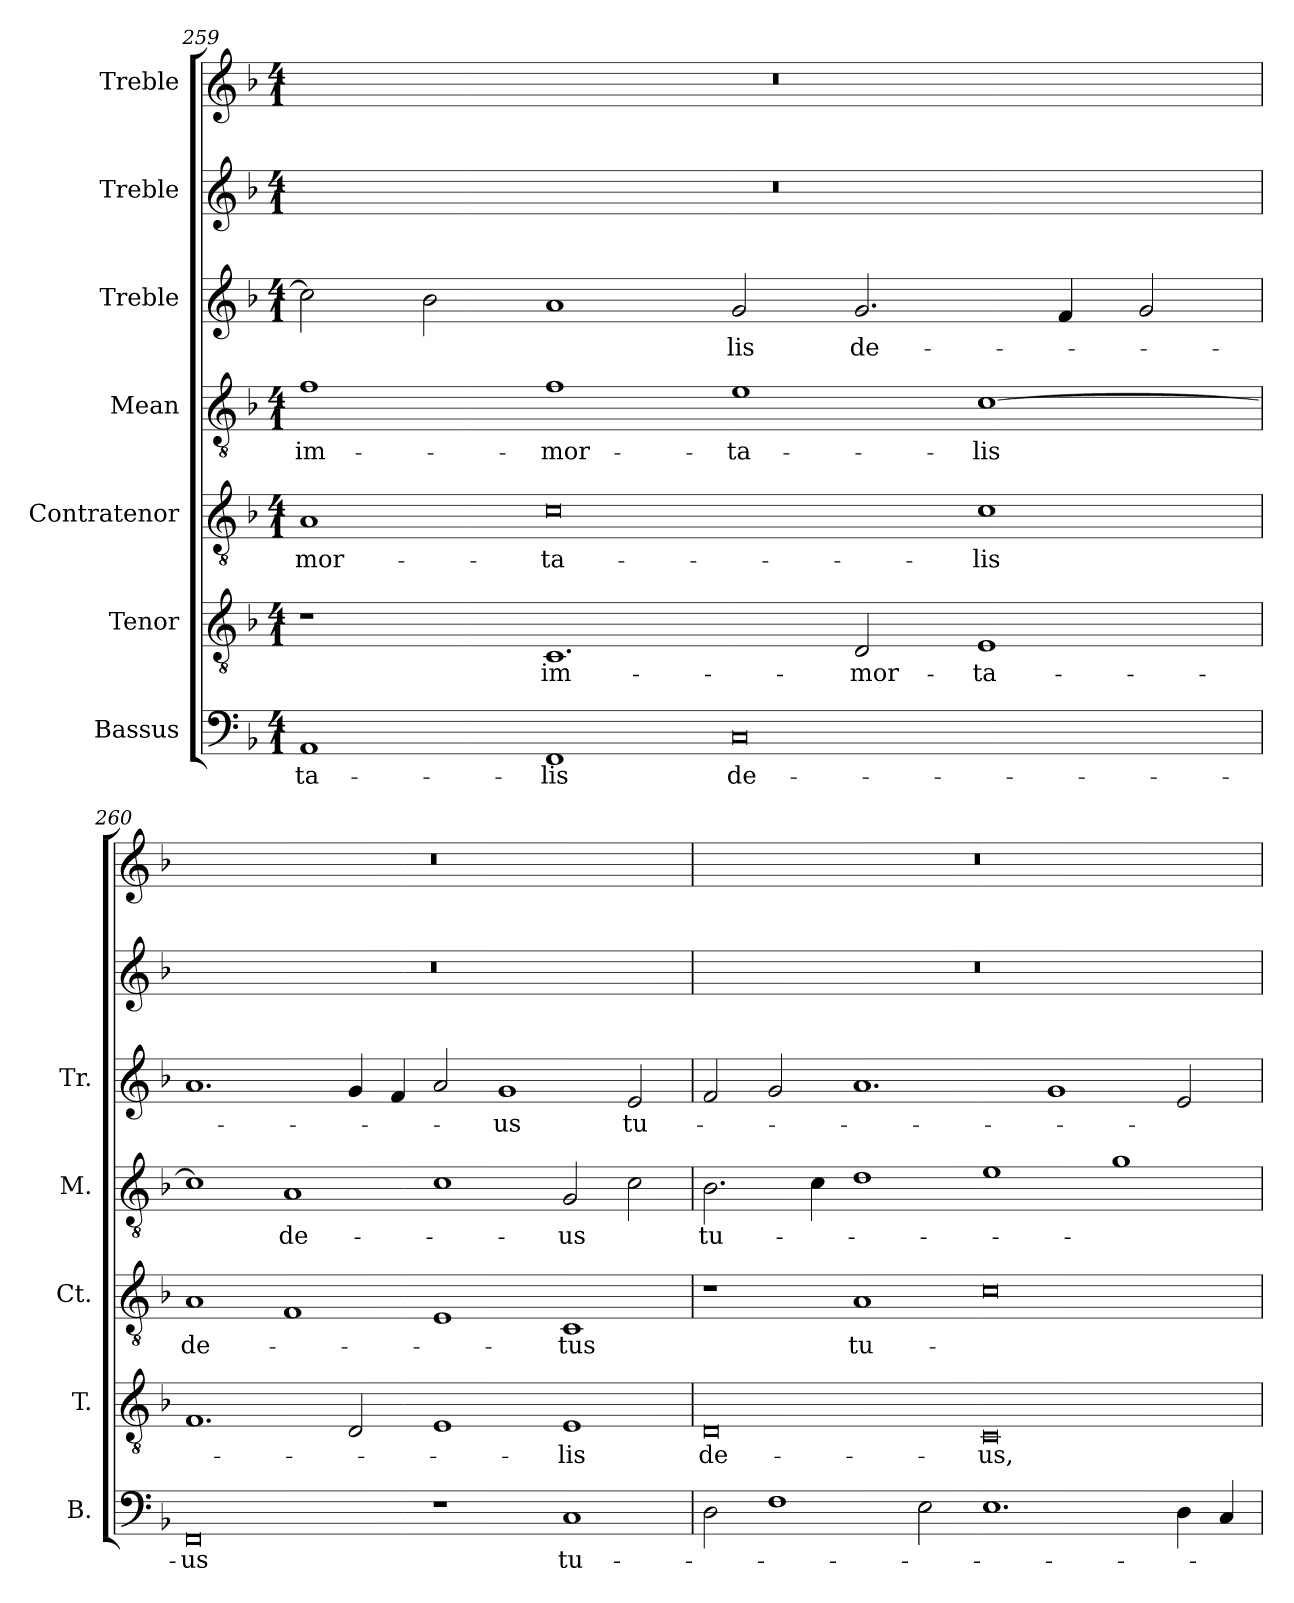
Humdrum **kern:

**kern	**text	**kern	**text	**kern	**text	**kern	**text	**kern	**text	**kern	**kern
*part7	*part7	*part6	*part6	*part5	*part5	*part4	*part4	*part3	*part3	*part2	*part1
*staff7	*staff7	*staff6	*staff6	*staff5	*staff5	*staff4	*staff4	*staff3	*staff3	*staff2	*staff1
*I"Bassus	*	*I"Tenor	*	*I"Contratenor	*	*I"Mean	*	*I"Treble	*	*I"Treble	*I"Treble
*I'B.	*	*I'T.	*	*I'Ct.	*	*I'M.	*	*I'Tr.	*	*	*
*clefF4	*	*clefGv2	*	*clefGv2	*	*clefGv2	*	*clefG2	*	*clefG2	*clefG2
*	*	*ITrd7c12	*	*ITrd7c12	*	*ITrd7c12	*	*	*	*	*
*k[b-]	*	*k[b-]	*	*k[b-]	*	*k[b-]	*	*k[b-]	*	*k[b-]	*k[b-]
*F:	*	*F:	*	*F:	*	*F:	*	*F:	*	*F:	*F:
*M4/1	*	*M4/1	*	*M4/1	*	*M4/1	*	*M4/1	*	*M4/1	*M4/1
=259	=259	=259	=259	=259	=259	=259	=259	=259	=259	=259	=259
!	!LO:LY:b:color=#000000	!	!	!	!	!	!	!	!	!	!
!	!	!	!	!	!LO:LY:b:color=#000000	!	!	!	!	!	!
!	!	!	!	!	!	!	!LO:LY:b:color=#000000	!	!	!LO:N:vis=1	!LO:N:vis=1
1AAi	-ta-	1r	.	1AAi	-mor-	1Fi	im-	2cci\]	.	00r	00r
.	.	.	.	.	.	.	.	2b-i\	.	.	.
!	!LO:LY:b:color=#000000	!	!	!	!	!	!	!	!	!	!
!	!	!	!LO:LY:b:color=#000000	!	!	!	!	!	!	!	!
!	!	!	!	!	!LO:LY:b:color=#000000	!	!	!	!	!	!
!	!	!	!	!	!	!	!LO:LY:b:color=#000000	!	!	!	!
1FFi	-lis	1.CCi	im-	0Ci	-ta-	1Fi	-mor-	1ai	.	.	.
!	!LO:LY:b:color=#000000	!	!	!	!	!	!	!	!	!	!
!	!	!	!	!	!	!	!LO:LY:b:color=#000000	!	!	!	!
!	!	!	!	!	!	!	!	!	!LO:LY:b:color=#000000	!	!
0Ci	de-	.	.	.	.	1Ei	-ta-	2gi/	-lis	.	.
!	!	!	!LO:LY:b:color=#000000	!	!	!	!	!	!	!	!
!	!	!	!	!	!	!	!	!	!LO:LY:b:color=#000000	!	!
.	.	2DDi/	-mor-	.	.	.	.	2.gi/	de-	.	.
!	!	!	!LO:LY:b:color=#000000	!	!	!	!	!	!	!	!
!	!	!	!	!	!LO:LY:b:color=#000000	!	!	!	!	!	!
!	!	!	!	!	!	!	!LO:LY:b:color=#000000	!	!	!	!
.	.	1EEi	-ta-	1Ci	-lis	[>1Ci	-lis	.	.	.	.
.	.	.	.	.	.	.	.	4fi/	.	.	.
.	.	.	.	.	.	.	.	2gi/	.	.	.
!!LO:PB:g=z
=260	=260	=260	=260	=260	=260	=260	=260	=260	=260	=260	=260
!	!LO:LY:b:color=#000000	!	!	!	!	!	!	!	!	!	!
!	!	!	!	!	!LO:LY:b:color=#000000	!	!	!	!	!LO:N:vis=1	!LO:N:vis=1
0FFi	-us	1.FFi	.	1AAi	de-	1Ci]	.	1.ai	.	00r	00r
!	!	!	!	!	!	!	!LO:LY:b:color=#000000	!	!	!	!
.	.	.	.	1FFi	.	1AAi	de-	.	.	.	.
.	.	2DDi/	.	.	.	.	.	4gi/	.	.	.
.	.	.	.	.	.	.	.	4fi/	.	.	.
1r	.	1EEi	.	1EEi	.	1Ci	.	2ai/	.	.	.
!	!	!	!	!	!	!	!	!	!LO:LY:b:color=#000000	!	!
.	.	.	.	.	.	.	.	1gi	-us	.	.
!	!LO:LY:b:color=#000000	!	!	!	!	!	!	!	!	!	!
!	!	!	!LO:LY:b:color=#000000	!	!	!	!	!	!	!	!
!	!	!	!	!	!LO:LY:b:color=#000000	!	!	!	!	!	!
!	!	!	!	!	!	!	!LO:LY:b:color=#000000	!	!	!	!
1Ci	tu-	1EEi	-lis	1CCi	-tus	2GGi/	-us	.	.	.	.
!	!	!	!	!	!	!	!	!	!LO:LY:b:color=#000000	!	!
.	.	.	.	.	.	2Ci\	.	2ei/	tu-	.	.
=261	=261	=261	=261	=261	=261	=261	=261	=261	=261	=261	=261
!	!	!	!LO:LY:b:color=#000000	!	!	!	!	!	!	!	!
!	!	!	!	!	!	!	!LO:LY:b:color=#000000	!	!	!LO:N:vis=1	!LO:N:vis=1
2Di\	.	0DDi	de-	1r	.	2.BB-i\	tu-	2fi/	.	00r	00r
1Fi	.	.	.	.	.	.	.	2gi/	.	.	.
.	.	.	.	.	.	4Ci\	.	.	.	.	.
!	!	!	!	!	!LO:LY:b:color=#000000	!	!	!	!	!	!
.	.	.	.	1AAi	tu-	1Di	.	1.ai	.	.	.
2Ei\	.	.	.	.	.	.	.	.	.	.	.
!	!	!	!LO:LY:b:color=#000000	!	!	!	!	!	!	!	!
1.Ei	.	0CCi	-us,	0Ci	.	1Ei	.	.	.	.	.
.	.	.	.	.	.	.	.	1gi	.	.	.
.	.	.	.	.	.	1Gi	.	.	.	.	.
4Di\	.	.	.	.	.	.	.	2ei/	.	.	.
4Ci/	.	.	.	.	.	.	.	.	.	.	.
=	=	=	=	=	=	=	=	=	=	=	=
*-	*-	*-	*-	*-	*-	*-	*-	*-	*-	*-	*-
